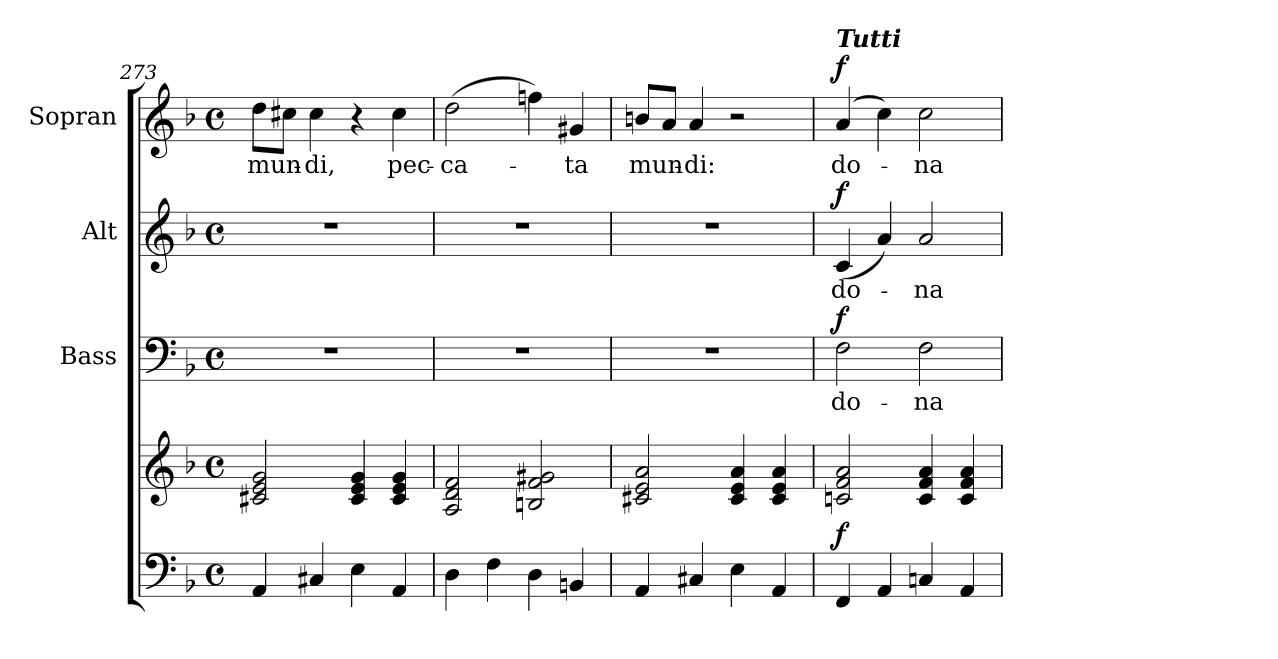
**kern	**kern	**dynam	**kern	**text	**dynam	**kern	**text	**dynam	**kern	**text	**dynam
*part4	*part4	*part4	*part3	*part3	*part3	*part2	*part2	*part2	*part1	*part1	*part1
*staff5	*staff4	*staff4/5	*staff3	*staff3	*staff3	*staff2	*staff2	*staff2	*staff1	*staff1	*staff1
*	*	*	*I"Bass	*	*	*I"Alt	*	*	*I"Sopran	*	*
*	*	*	*I'B.	*	*	*I'A.	*	*	*I'S.	*	*
!!LO:PB:g=z
*clefF4	*clefG2	*	*clefF4	*	*	*clefG2	*	*	*clefG2	*	*
*k[b-]	*k[b-]	*	*k[b-]	*	*	*k[b-]	*	*	*k[b-]	*	*
*F:	*F:	*	*F:	*	*	*F:	*	*	*F:	*	*
*M4/4	*M4/4	*	*M4/4	*	*	*M4/4	*	*	*M4/4	*	*
*met(c)	*met(c)	*	*met(c)	*	*	*met(c)	*	*	*met(c)	*	*
=273	=273	=273	=273	=273	=273	=273	=273	=273	=273	=273	=273
!	!	!	!	!	!	!	!	!	!	!LO:LY:b	!
4AA/	2c#X/ 2e/ 2g/	.	1r	.	.	1r	.	.	8dd\L	mun-	.
.	.	.	.	.	.	.	.	.	8cc#X\J	.	.
!	!	!	!	!	!	!	!	!	!	!LO:LY:b	!
4C#X/	.	.	.	.	.	.	.	.	4cc#\	-di,	.
4E\	4c#/ 4e/ 4g/	.	.	.	.	.	.	.	4r	.	.
!	!	!	!	!	!	!	!	!	!	!LO:LY:b	!
4AA/	4c#/ 4e/ 4g/	.	.	.	.	.	.	.	4cc#\	pec-	.
=274	=274	=274	=274	=274	=274	=274	=274	=274	=274	=274	=274
!	!	!	!	!	!	!	!	!	!	!LO:LY:b	!
4D\	2A/ 2d/ 2f/	.	1r	.	.	1r	.	.	(>2dd\	-ca-	.
4F\	.	.	.	.	.	.	.	.	.	.	.
4D\	2Bn/ 2f/ 2g#X/	.	.	.	.	.	.	.	4ffn\)	.	.
!	!	!	!	!	!	!	!	!	!	!LO:LY:b	!
4BBn/	.	.	.	.	.	.	.	.	4g#X/	-ta	.
=275	=275	=275	=275	=275	=275	=275	=275	=275	=275	=275	=275
!	!	!	!	!	!	!	!	!	!	!LO:LY:b	!
4AA/	2c#X/ 2e/ 2a/	.	1r	.	.	1r	.	.	8bn/L	mun-	.
.	.	.	.	.	.	.	.	.	8a/J	.	.
!	!	!	!	!	!	!	!	!	!	!LO:LY:b	!
4C#X/	.	.	.	.	.	.	.	.	4a/	-di:	.
4E\	4c#/ 4e/ 4a/	.	.	.	.	.	.	.	2r	.	.
4AA/	4c#/ 4e/ 4a/	.	.	.	.	.	.	.	.	.	.
=276	=276	=276	=276	=276	=276	=276	=276	=276	=276	=276	=276
!	!	!	!	!	!	!	!	!	!LO:TX:a:Bi:t=Tutti	!	!
!	!	!LO:DY:a=2	!	!LO:LY:b	!LO:DY:a	!	!LO:LY:b	!LO:DY:a	!	!LO:LY:b	!LO:DY:a
4FF/	2cn/ 2f/ 2a/	f	2F\	do-	f	(<4c/	do-	f	(4a/	do-	f
4AA/	.	.	.	.	.	4a/)	.	.	4cc\)	.	.
!	!	!	!	!LO:LY:b	!	!	!LO:LY:b	!	!	!LO:LY:b	!
4Cn/	4c/ 4f/ 4a/	.	2F\	-na	.	2a/	-na	.	2cc\	-na	.
4AA/	4c/ 4f/ 4a/	.	.	.	.	.	.	.	.	.	.
=	=	=	=	=	=	=	=	=	=	=	=
*-	*-	*-	*-	*-	*-	*-	*-	*-	*-	*-	*-
